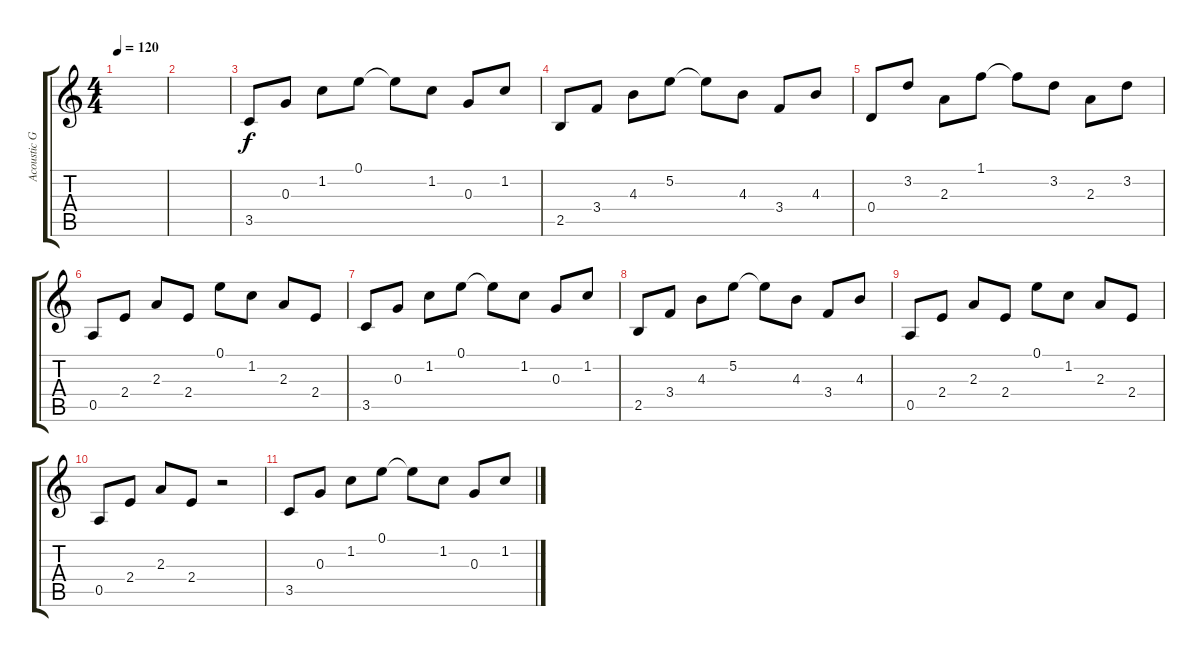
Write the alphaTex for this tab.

\track ("Acoustic Guitar" "Acoustic G") {instrument acousticguitarsteel}
\staff {score tabs}
\tuning (E4 B3 G3 D3 A2 E2) {hide}
\ts (4 4)
\tempo 120
\clef g2
\ks c
|
|
3.5.8 0.3.8 1.2.8 0.1.8 0.1{t}.8 1.2.8 0.3.8 1.2.8 |
2.5.8 3.4.8 4.3.8 5.2.8 5.2{t}.8 4.3.8 3.4.8 4.3.8 |
0.4.8 3.2.8 2.3.8 1.1.8 1.1{t}.8 3.2.8 2.3.8 3.2.8 |
0.5.8 2.4.8 2.3.8 2.4.8 0.1.8 1.2.8 2.3.8 2.4.8 |
3.5.8 0.3.8 1.2.8 0.1.8 0.1{t}.8 1.2.8 0.3.8 1.2.8 |
2.5.8 3.4.8 4.3.8 5.2.8 5.2{t}.8 4.3.8 3.4.8 4.3.8 |
0.5.8 2.4.8 2.3.8 2.4.8 0.1.8 1.2.8 2.3.8 2.4.8 |
0.5.8 2.4.8 2.3.8 2.4.8 r.2 |
3.5.8 0.3.8 1.2.8 0.1.8 0.1{t}.8 1.2.8 0.3.8 1.2.8
